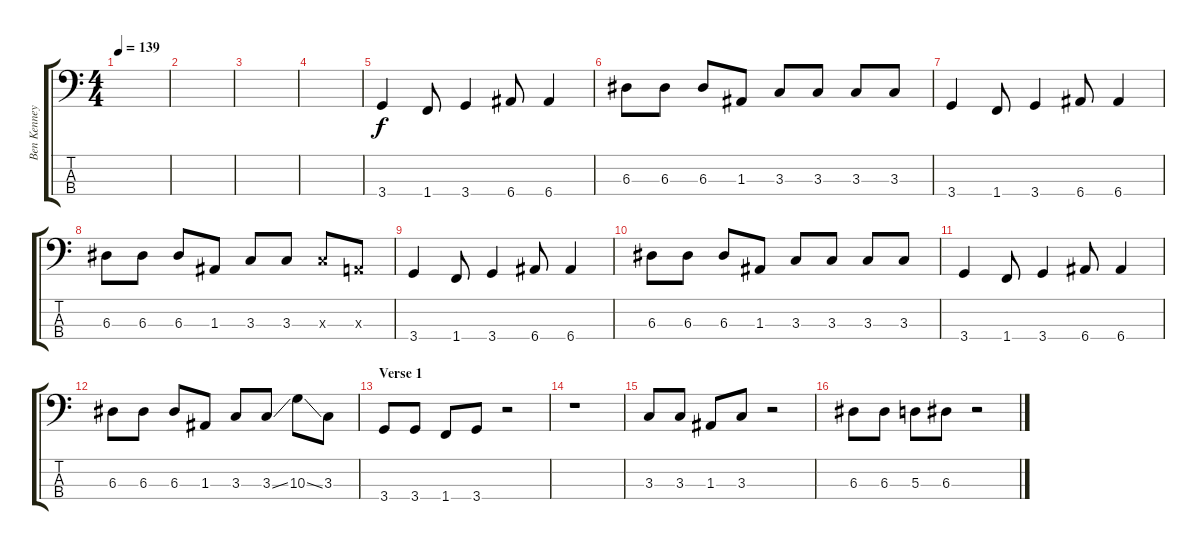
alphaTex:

\track ("Ben Kenney - Bass" "Ben Kenney") {instrument electricbassfinger}
\staff {score tabs}
\tuning (G2 D2 A1 E1) {hide}
\ts (4 4)
\tempo 139
\clef f4
\ks c
|
|
|
|
3.4.4 1.4.8 3.4.4 6.4.8 6.4.4 |
6.3.8 6.3.8 6.3.8 1.3.8 3.3.8 3.3.8 3.3.8 3.3.8 |
3.4.4 1.4.8 3.4.4 6.4.8 6.4.4 |
6.3.8 6.3.8 6.3.8 1.3.8 3.3.8 3.3.8 3.3{x}.8 0.3{x}.8 |
3.4.4 1.4.8 3.4.4 6.4.8 6.4.4 |
6.3.8 6.3.8 6.3.8 1.3.8 3.3.8 3.3.8 3.3.8 3.3.8 |
3.4.4 1.4.8 3.4.4 6.4.8 6.4.4 |
6.3.8 6.3.8 6.3.8 1.3.8 3.3.8 3.3{ss}.8 10.3{ss}.8 3.3.8 |
\section ("" "Verse 1")
3.4.8 3.4.8 1.4.8 3.4.8 r.2 |
r.1 |
3.3.8 3.3.8 1.3.8 3.3.8 r.2 |
6.3.8 6.3.8 5.3.8 6.3.8 r.2
